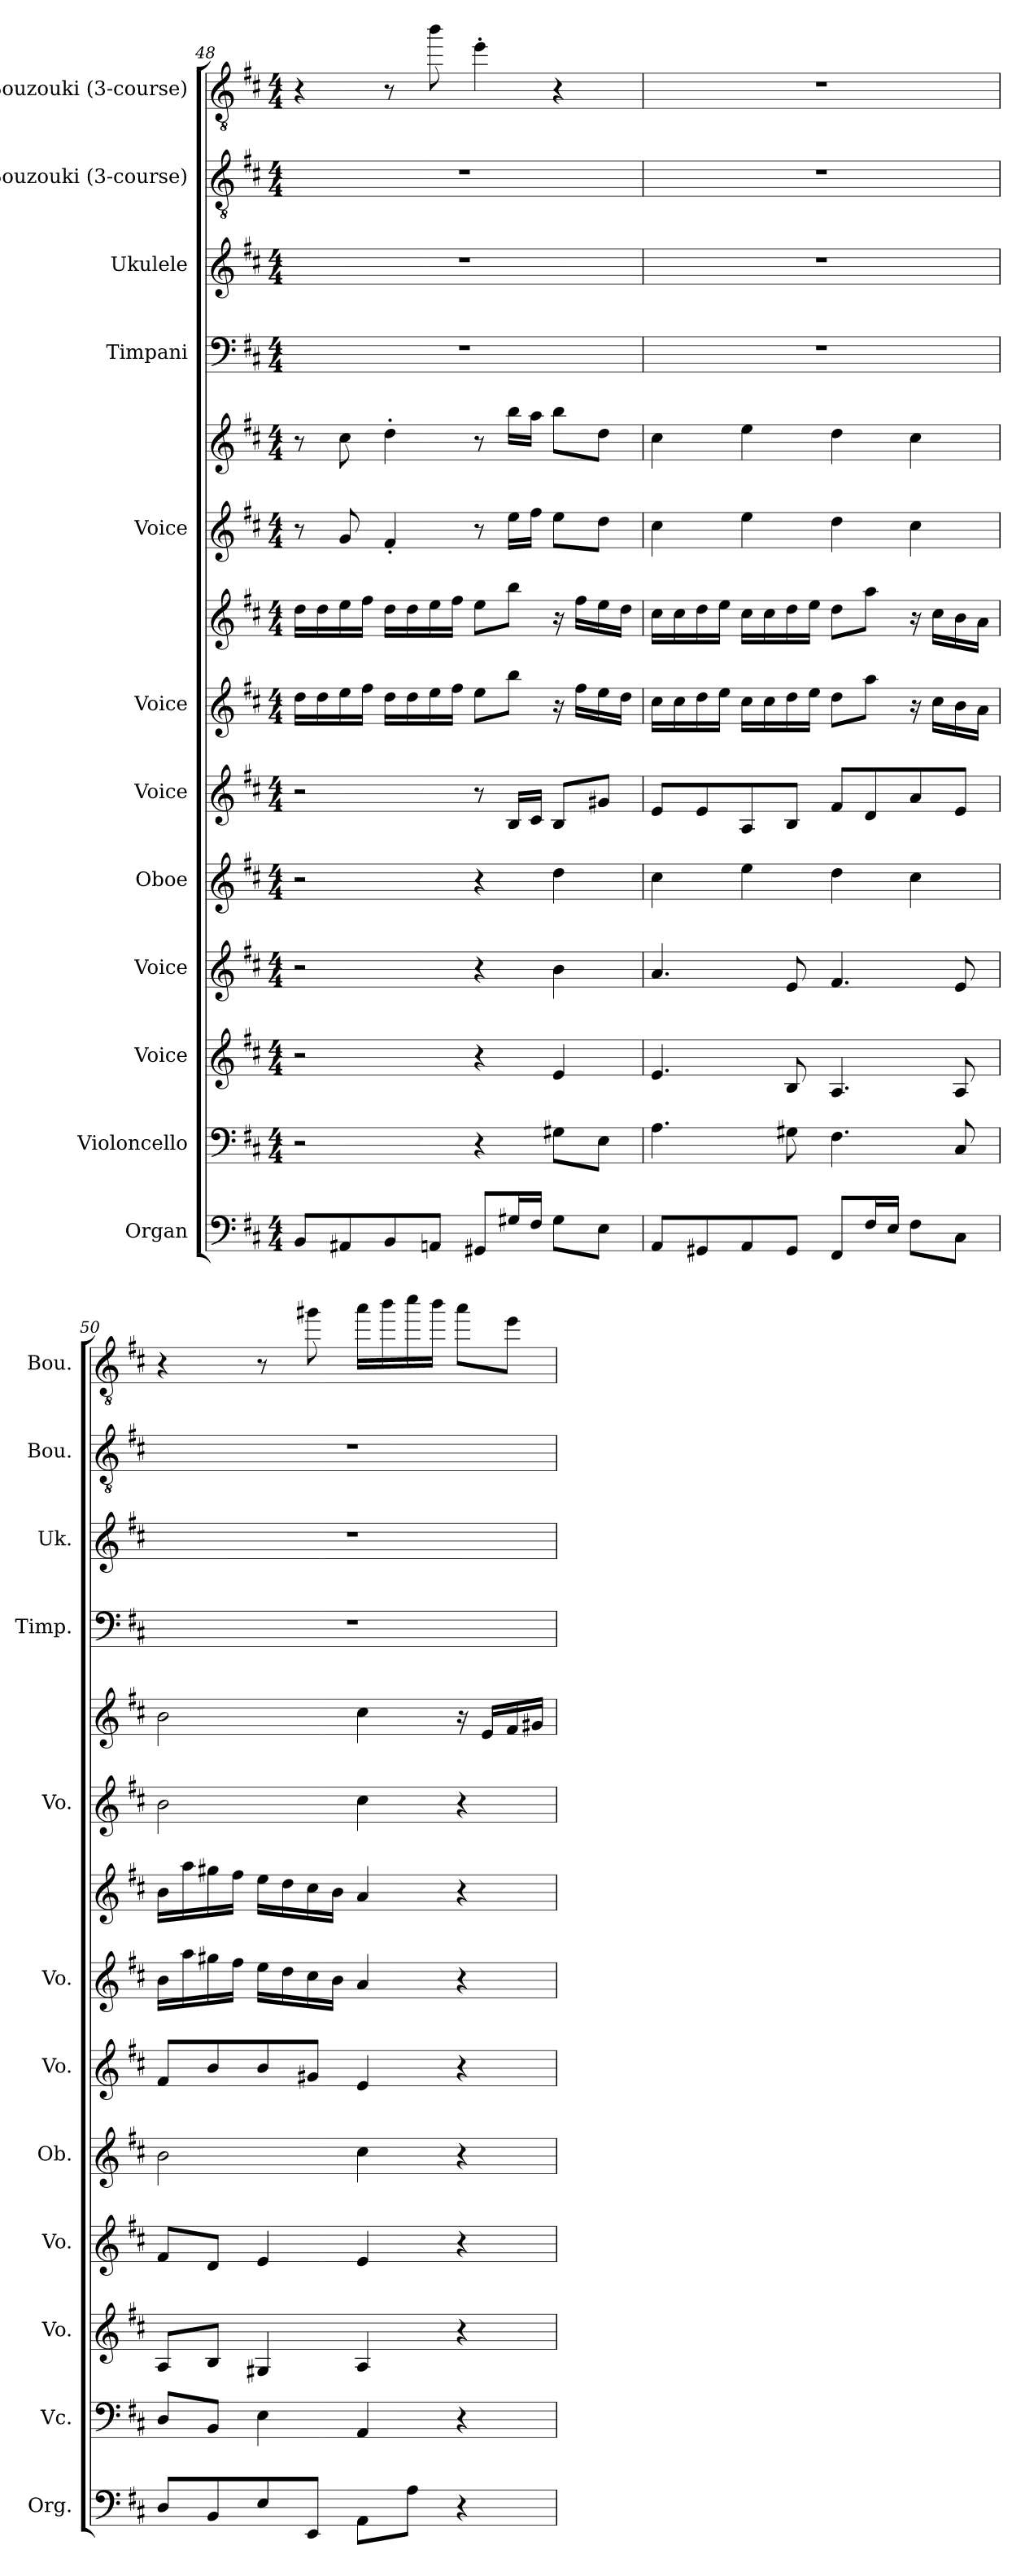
**kern	**kern	**kern	**kern	**kern	**kern	**kern	**kern	**kern	**kern	**kern	**kern	**kern	**kern
*part12	*part11	*part10	*part9	*part8	*part7	*part6	*part6	*part5	*part5	*part4	*part3	*part2	*part1
*staff14	*staff13	*staff12	*staff11	*staff10	*staff9	*staff8	*staff7	*staff6	*staff5	*staff4	*staff3	*staff2	*staff1
*I"Organ	*I"Violoncello	*I"Voice	*I"Voice	*I"Oboe	*I"Voice	*I"Voice	*	*I"Voice	*	*I"Timpani	*I"Ukulele	*I"Bouzouki (3-course)	*I"Bouzouki (3-course)
*I'Org.	*I'Vc.	*I'Vo.	*I'Vo.	*I'Ob.	*I'Vo.	*I'Vo.	*	*I'Vo.	*	*I'Timp.	*I'Uk.	*I'Bou.	*I'Bou.
*clefF4	*clefF4	*clefG2	*clefG2	*clefG2	*clefG2	*clefG2	*clefG2	*clefG2	*clefG2	*clefF4	*clefG2	*clefGv2	*clefGv2
*k[f#c#]	*k[f#c#]	*k[f#c#]	*k[f#c#]	*k[f#c#]	*k[f#c#]	*k[f#c#]	*k[f#c#]	*k[f#c#]	*k[f#c#]	*k[f#c#]	*k[f#c#]	*k[f#c#]	*k[f#c#]
*M4/4	*M4/4	*M4/4	*M4/4	*M4/4	*M4/4	*M4/4	*M4/4	*M4/4	*M4/4	*M4/4	*M4/4	*M4/4	*M4/4
=48	=48	=48	=48	=48	=48	=48	=48	=48	=48	=48	=48	=48	=48
8BB/L	2r	2r	2r	2r	2r	16dd\LL	16dd\LL	8r	8r	1r	1r	1r	4r
.	.	.	.	.	.	16dd\	16dd\	.	.	.	.	.	.
8AA#X/	.	.	.	.	.	16ee\	16ee\	8g/	8cc#\	.	.	.	.
.	.	.	.	.	.	16ff#\JJ	16ff#\JJ	.	.	.	.	.	.
8BB/	.	.	.	.	.	16dd\LL	16dd\LL	4f#'/	4dd'\	.	.	.	8r
.	.	.	.	.	.	16dd\	16dd\	.	.	.	.	.	.
8AAn/J	.	.	.	.	.	16ee\	16ee\	.	.	.	.	.	8bb\
.	.	.	.	.	.	16ff#\JJ	16ff#\JJ	.	.	.	.	.	.
8GG#X/L	4r	4r	4r	4r	8r	8ee\L	8ee\L	8r	8r	.	.	.	4ee'\
16G#X/L	.	.	.	.	16B/LL	8bb\J	8bb\J	16ee\LL	16bb\LL	.	.	.	.
16F#/JJ	.	.	.	.	16c#/JJ	.	.	16ff#\JJ	16aa\JJ	.	.	.	.
8G#\L	8G#X\L	4e/	4b\	4dd\	8B/L	16r	16r	8ee\L	8bb\L	.	.	.	4r
.	.	.	.	.	.	16ff#\LL	16ff#\LL	.	.	.	.	.	.
8E\J	8E\J	.	.	.	8g#X/J	16ee\	16ee\	8dd\J	8dd\J	.	.	.	.
.	.	.	.	.	.	16dd\JJ	16dd\JJ	.	.	.	.	.	.
!!LO:PB:g=z
=49	=49	=49	=49	=49	=49	=49	=49	=49	=49	=49	=49	=49	=49
8AA/L	4.A\	4.e/	4.a/	4cc#\	8e/L	16cc#\LL	16cc#\LL	4cc#\	4cc#\	1r	1r	1r	1r
.	.	.	.	.	.	16cc#\	16cc#\	.	.	.	.	.	.
8GG#X/	.	.	.	.	8e/	16dd\	16dd\	.	.	.	.	.	.
.	.	.	.	.	.	16ee\JJ	16ee\JJ	.	.	.	.	.	.
8AA/	.	.	.	4ee\	8A/	16cc#\LL	16cc#\LL	4ee\	4ee\	.	.	.	.
.	.	.	.	.	.	16cc#\	16cc#\	.	.	.	.	.	.
8GG#/J	8G#X\	8B/	8e/	.	8B/J	16dd\	16dd\	.	.	.	.	.	.
.	.	.	.	.	.	16ee\JJ	16ee\JJ	.	.	.	.	.	.
8FF#/L	4.F#\	4.A/	4.f#/	4dd\	8f#/L	8dd\L	8dd\L	4dd\	4dd\	.	.	.	.
16F#/L	.	.	.	.	8d/	8aa\J	8aa\J	.	.	.	.	.	.
16E/JJ	.	.	.	.	.	.	.	.	.	.	.	.	.
8F#\L	.	.	.	4cc#\	8a/	16r	16r	4cc#\	4cc#\	.	.	.	.
.	.	.	.	.	.	16cc#\LL	16cc#\LL	.	.	.	.	.	.
8C#\J	8C#/	8A/	8e/	.	8e/J	16b\	16b\	.	.	.	.	.	.
.	.	.	.	.	.	16a\JJ	16a\JJ	.	.	.	.	.	.
=50	=50	=50	=50	=50	=50	=50	=50	=50	=50	=50	=50	=50	=50
8D/L	8D/L	8A/L	8f#/L	2b\	8f#/L	16b\LL	16b\LL	2b\	2b\	1r	1r	1r	4r
.	.	.	.	.	.	16aa\	16aa\	.	.	.	.	.	.
8BB/	8BB/J	8B/J	8d/J	.	8b/	16gg#X\	16gg#X\	.	.	.	.	.	.
.	.	.	.	.	.	16ff#\JJ	16ff#\JJ	.	.	.	.	.	.
8E/	4E\	4G#X/	4e/	.	8b/	16ee\LL	16ee\LL	.	.	.	.	.	8r
.	.	.	.	.	.	16dd\	16dd\	.	.	.	.	.	.
8EE/J	.	.	.	.	8g#X/J	16cc#\	16cc#\	.	.	.	.	.	8gg#X\
.	.	.	.	.	.	16b\JJ	16b\JJ	.	.	.	.	.	.
8AA\L	4AA/	4A/	4e/	4cc#\	4e/	4a/	4a/	4cc#\	4cc#\	.	.	.	16aa\LL
.	.	.	.	.	.	.	.	.	.	.	.	.	16bb\
8A\J	.	.	.	.	.	.	.	.	.	.	.	.	16ccc#\
.	.	.	.	.	.	.	.	.	.	.	.	.	16bb\JJ
4r	4r	4r	4r	4r	4r	4r	4r	4r	16r	.	.	.	8aa\L
.	.	.	.	.	.	.	.	.	16e/LL	.	.	.	.
.	.	.	.	.	.	.	.	.	16f#/	.	.	.	8ee\J
.	.	.	.	.	.	.	.	.	16g#X/JJ	.	.	.	.
=	=	=	=	=	=	=	=	=	=	=	=	=	=
*-	*-	*-	*-	*-	*-	*-	*-	*-	*-	*-	*-	*-	*-
